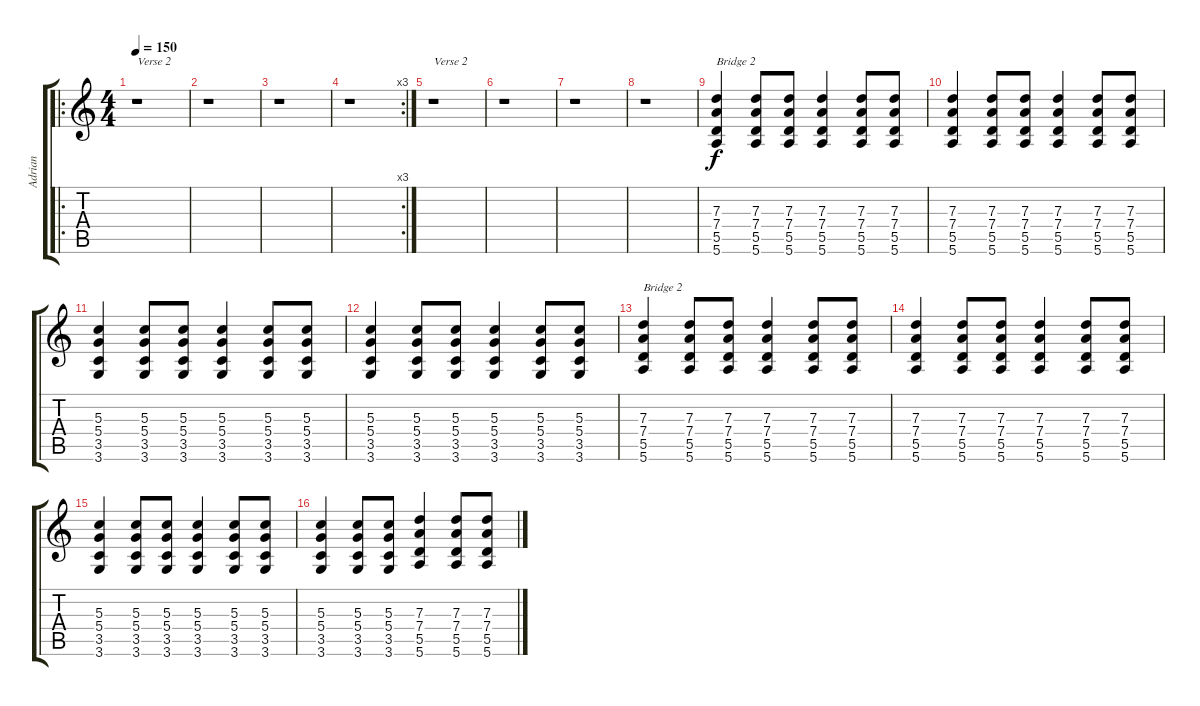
\track ("Adrian" "Adrian") {instrument distortionguitar}
\staff {score tabs}
\tuning (E4 B3 G3 D3 A2 E2) {hide}
\ro
\ts (4 4)
\tempo 150
\clef g2
\ks c
r.1{txt "Verse 2" dy f} |
r.1 |
r.1 |
\rc 3
r.1 |
r.1{txt "Verse 2"} |
r.1 |
r.1 |
r.1 |
(7.3 7.4 5.5 5.6).4{txt "Bridge 2"} (7.3 7.4 5.5 5.6).8 (7.3 7.4 5.5 5.6).8 (7.3 7.4 5.5 5.6).4 (7.3 7.4 5.5 5.6).8 (7.3 7.4 5.5 5.6).8 |
(7.3 7.4 5.5 5.6).4 (7.3 7.4 5.5 5.6).8 (7.3 7.4 5.5 5.6).8 (7.3 7.4 5.5 5.6).4 (7.3 7.4 5.5 5.6).8 (7.3 7.4 5.5 5.6).8 |
(5.3 5.4 3.5 3.6).4 (5.3 5.4 3.5 3.6).8 (5.3 5.4 3.5 3.6).8 (5.3 5.4 3.5 3.6).4 (5.3 5.4 3.5 3.6).8 (5.3 5.4 3.5 3.6).8 |
(5.3 5.4 3.5 3.6).4 (5.3 5.4 3.5 3.6).8 (5.3 5.4 3.5 3.6).8 (5.3 5.4 3.5 3.6).4 (5.3 5.4 3.5 3.6).8 (5.3 5.4 3.5 3.6).8 |
(7.3 7.4 5.5 5.6).4{txt "Bridge 2"} (7.3 7.4 5.5 5.6).8 (7.3 7.4 5.5 5.6).8 (7.3 7.4 5.5 5.6).4 (7.3 7.4 5.5 5.6).8 (7.3 7.4 5.5 5.6).8 |
(7.3 7.4 5.5 5.6).4 (7.3 7.4 5.5 5.6).8 (7.3 7.4 5.5 5.6).8 (7.3 7.4 5.5 5.6).4 (7.3 7.4 5.5 5.6).8 (7.3 7.4 5.5 5.6).8 |
(5.3 5.4 3.5 3.6).4 (5.3 5.4 3.5 3.6).8 (5.3 5.4 3.5 3.6).8 (5.3 5.4 3.5 3.6).4 (5.3 5.4 3.5 3.6).8 (5.3 5.4 3.5 3.6).8 |
(5.3 5.4 3.5 3.6).4 (5.3 5.4 3.5 3.6).8 (5.3 5.4 3.5 3.6).8 (7.3 7.4 5.5 5.6).4 (7.3 7.4 5.5 5.6).8 (7.3 7.4 5.5 5.6).8
